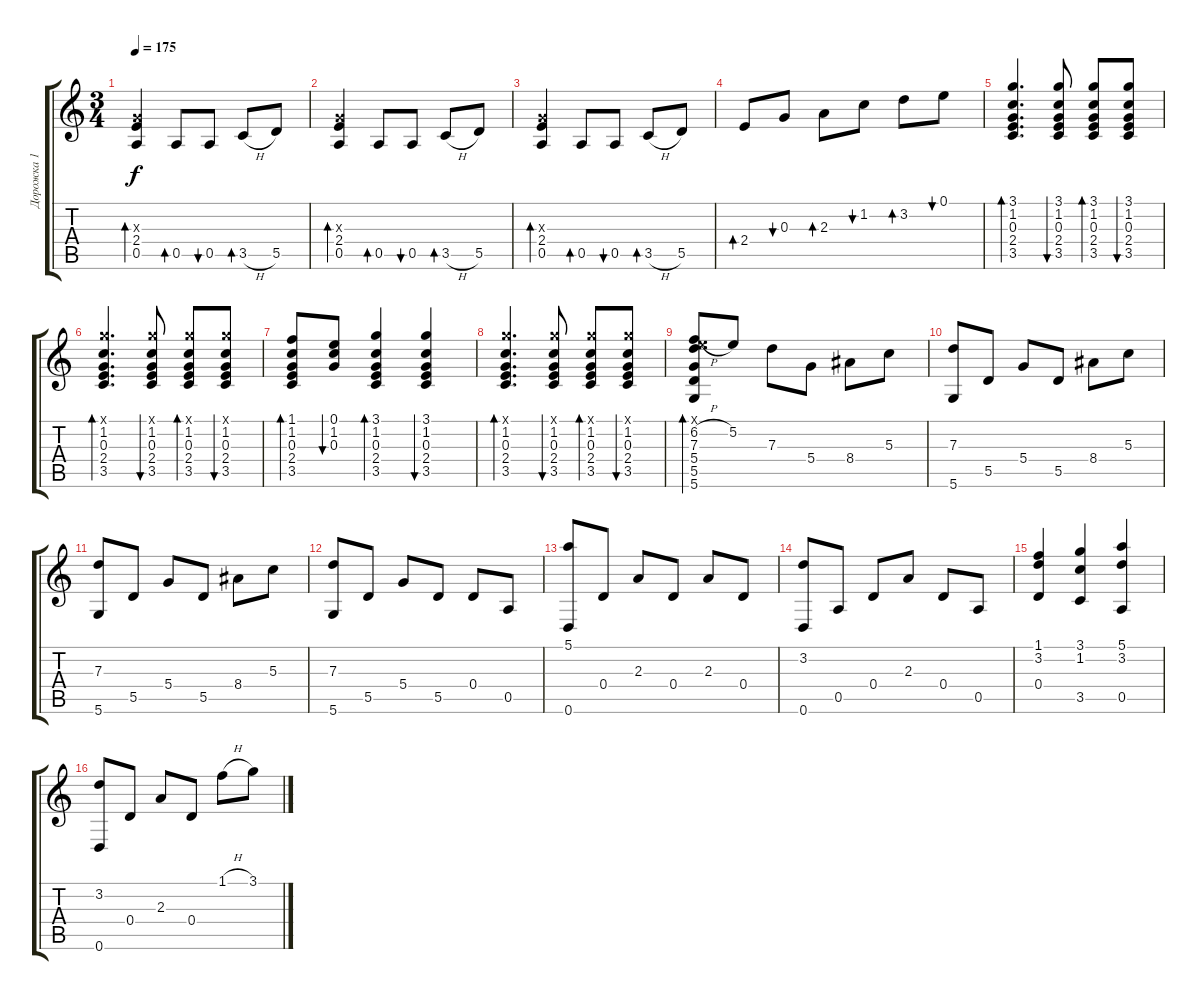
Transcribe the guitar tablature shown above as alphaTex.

\track ("Дорожка 1" "Дорожка 1") {instrument acousticguitarnylon}
\staff {score tabs}
\tuning (E4 B3 G3 D3 A2 D2) {hide}
\ts (3 4)
\tempo 175
\clef g2
\ks c
(0.3{x} 2.4 0.5).4{bd 60 dy f} 0.5.8{bd 60} 0.5.8{bu 60} 3.5{h}.8{bd 60} 5.5.8 |
(0.3{x} 2.4 0.5).4{bd 60} 0.5.8{bd 60} 0.5.8{bu 60} 3.5{h}.8{bd 60} 5.5.8 |
(0.3{x} 2.4 0.5).4{bd 60} 0.5.8{bd 60} 0.5.8{bu 60} 3.5{h}.8{bd 60} 5.5.8 |
2.4.8{bd 60} 0.3.8{bu 60} 2.3.8{bd 60} 1.2.8{bu 60} 3.2.8{bd 60} 0.1.8{bu 60} |
(3.1 1.2 0.3 2.4 3.5).4{d bd 60} (3.1 1.2 0.3 2.4 3.5).8{bu 60} (3.1 1.2 0.3 2.4 3.5).8{bd 60} (3.1 1.2 0.3 2.4 3.5).8{bu 60} |
(3.1{x} 1.2 0.3 2.4 3.5).4{d bd 60} (3.1{x} 1.2 0.3 2.4 3.5).8{bu 60} (3.1{x} 1.2 0.3 2.4 3.5).8{bd 60} (3.1{x} 1.2 0.3 2.4 3.5).8{bu 60} |
(1.1 1.2 0.3 2.4 3.5).8{bd 60} (0.1 1.2 0.3).8{bu 60} (3.1 1.2 0.3 2.4 3.5).4{bd 60} (3.1 1.2 0.3 2.4 3.5).4{bu 60} |
(3.1{x} 1.2 0.3 2.4 3.5).4{d bd 60} (3.1{x} 1.2 0.3 2.4 3.5).8{bu 60} (3.1{x} 1.2 0.3 2.4 3.5).8{bd 60} (3.1{x} 1.2 0.3 2.4 3.5).8{bu 60} |
(0.1{x} 6.2{h} 7.3 5.4 5.5 5.6).8{bd 60} 5.2.8 7.3.8 5.4.8 8.4.8 5.3.8 |
(7.3 5.6).8 5.5.8 5.4.8 5.5.8 8.4.8 5.3.8 |
(7.3 5.6).8 5.5.8 5.4.8 5.5.8 8.4.8 5.3.8 |
(7.3 5.6).8 5.5.8 5.4.8 5.5.8 0.4.8 0.5.8 |
(5.1 0.6).8 0.4.8 2.3.8 0.4.8 2.3.8 0.4.8 |
(3.2 0.6).8 0.5.8 0.4.8 2.3.8 0.4.8 0.5.8 |
(1.1 3.2 0.4).4 (3.1 1.2 3.5).4 (5.1 3.2 0.5).4 |
(3.2 0.6).8 0.4.8 2.3.8 0.4.8 1.1{h}.8 3.1.8
